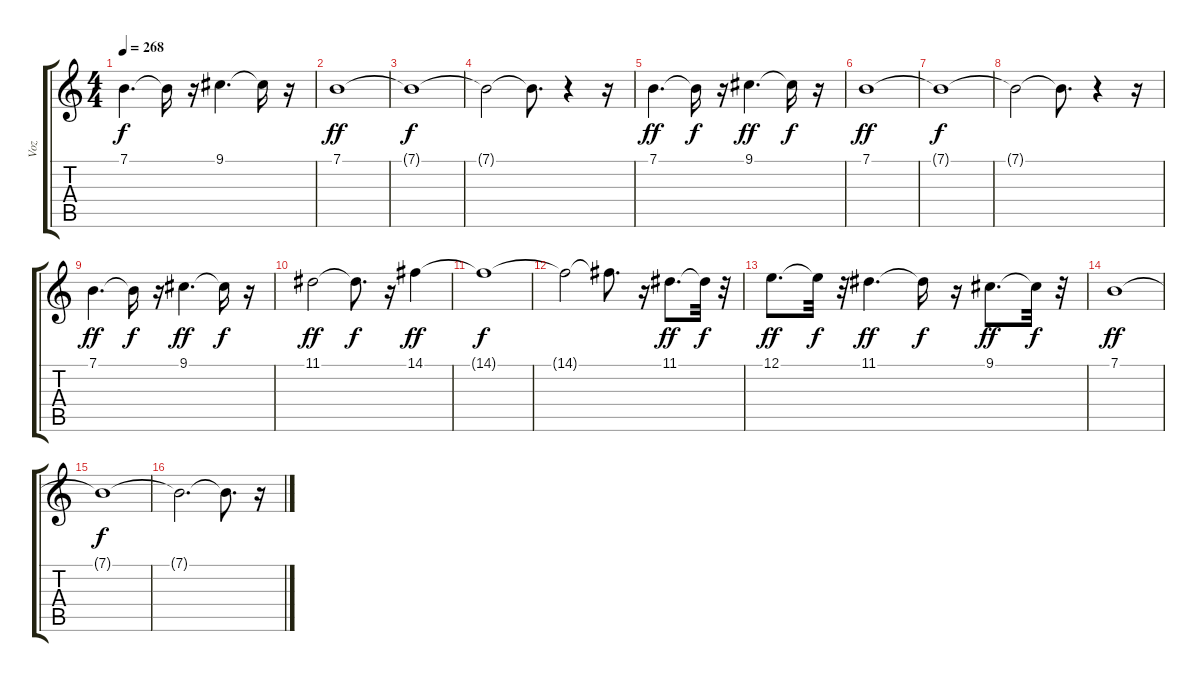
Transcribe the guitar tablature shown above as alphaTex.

\track ("Voz" "Voz") {instrument trumpet}
\staff {score tabs}
\tuning (E4 B3 G3 D3 A2 E2) {hide}
\ts (4 4)
\tempo 268
\clef g2
\ks c
7.1.4{d dy f} 7.1{t}.16 r.16 9.1.4{d} 9.1{t}.16 r.16 |
7.1.1{dy ff} |
7.1{t}.1{dy f} |
7.1{t}.2 7.1{t}.8{d} r.4 r.16 |
7.1.4{d dy ff} 7.1{t}.16{dy f} r.16 9.1.4{d dy ff} 9.1{t}.16{dy f} r.16 |
7.1.1{dy ff} |
7.1{t}.1{dy f} |
7.1{t}.2 7.1{t}.8{d} r.4 r.16 |
7.1.4{d dy ff} 7.1{t}.16{dy f} r.16 9.1.4{d dy ff} 9.1{t}.16{dy f} r.16 |
11.1.2{dy ff} 11.1{t}.8{d dy f} r.16 14.1.4{dy ff} |
14.1{t}.1{dy f} |
14.1{t}.2 14.1{t}.8{d} r.16 11.1.8{d dy ff} 11.1{t}.32{dy f} r.32 |
12.1.8{d dy ff} 12.1{t}.32{dy f} r.32 11.1.4{d dy ff} 11.1{t}.16{dy f} r.16 9.1.8{d dy ff} 9.1{t}.32{dy f} r.32 |
7.1.1{dy ff} |
7.1{t}.1{dy f} |
7.1{t}.2{d} 7.1{t}.8{d} r.16
